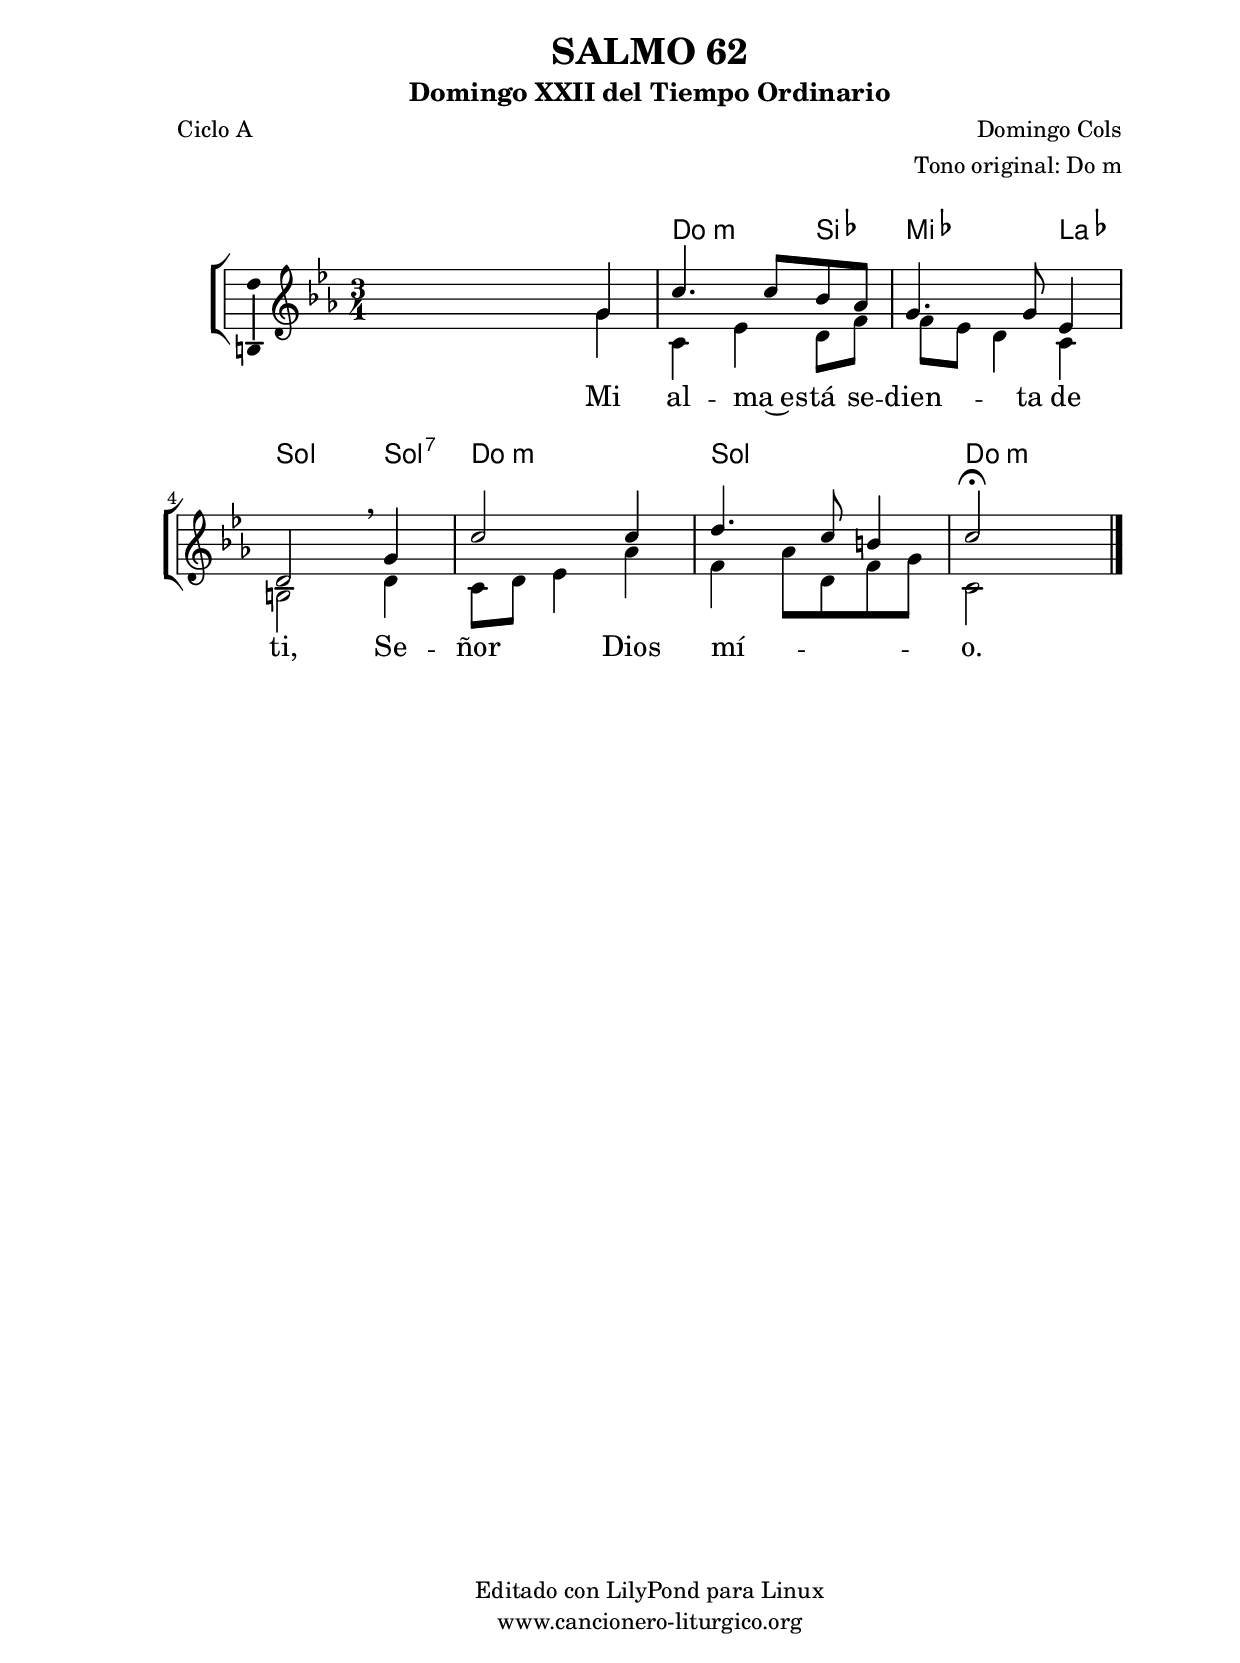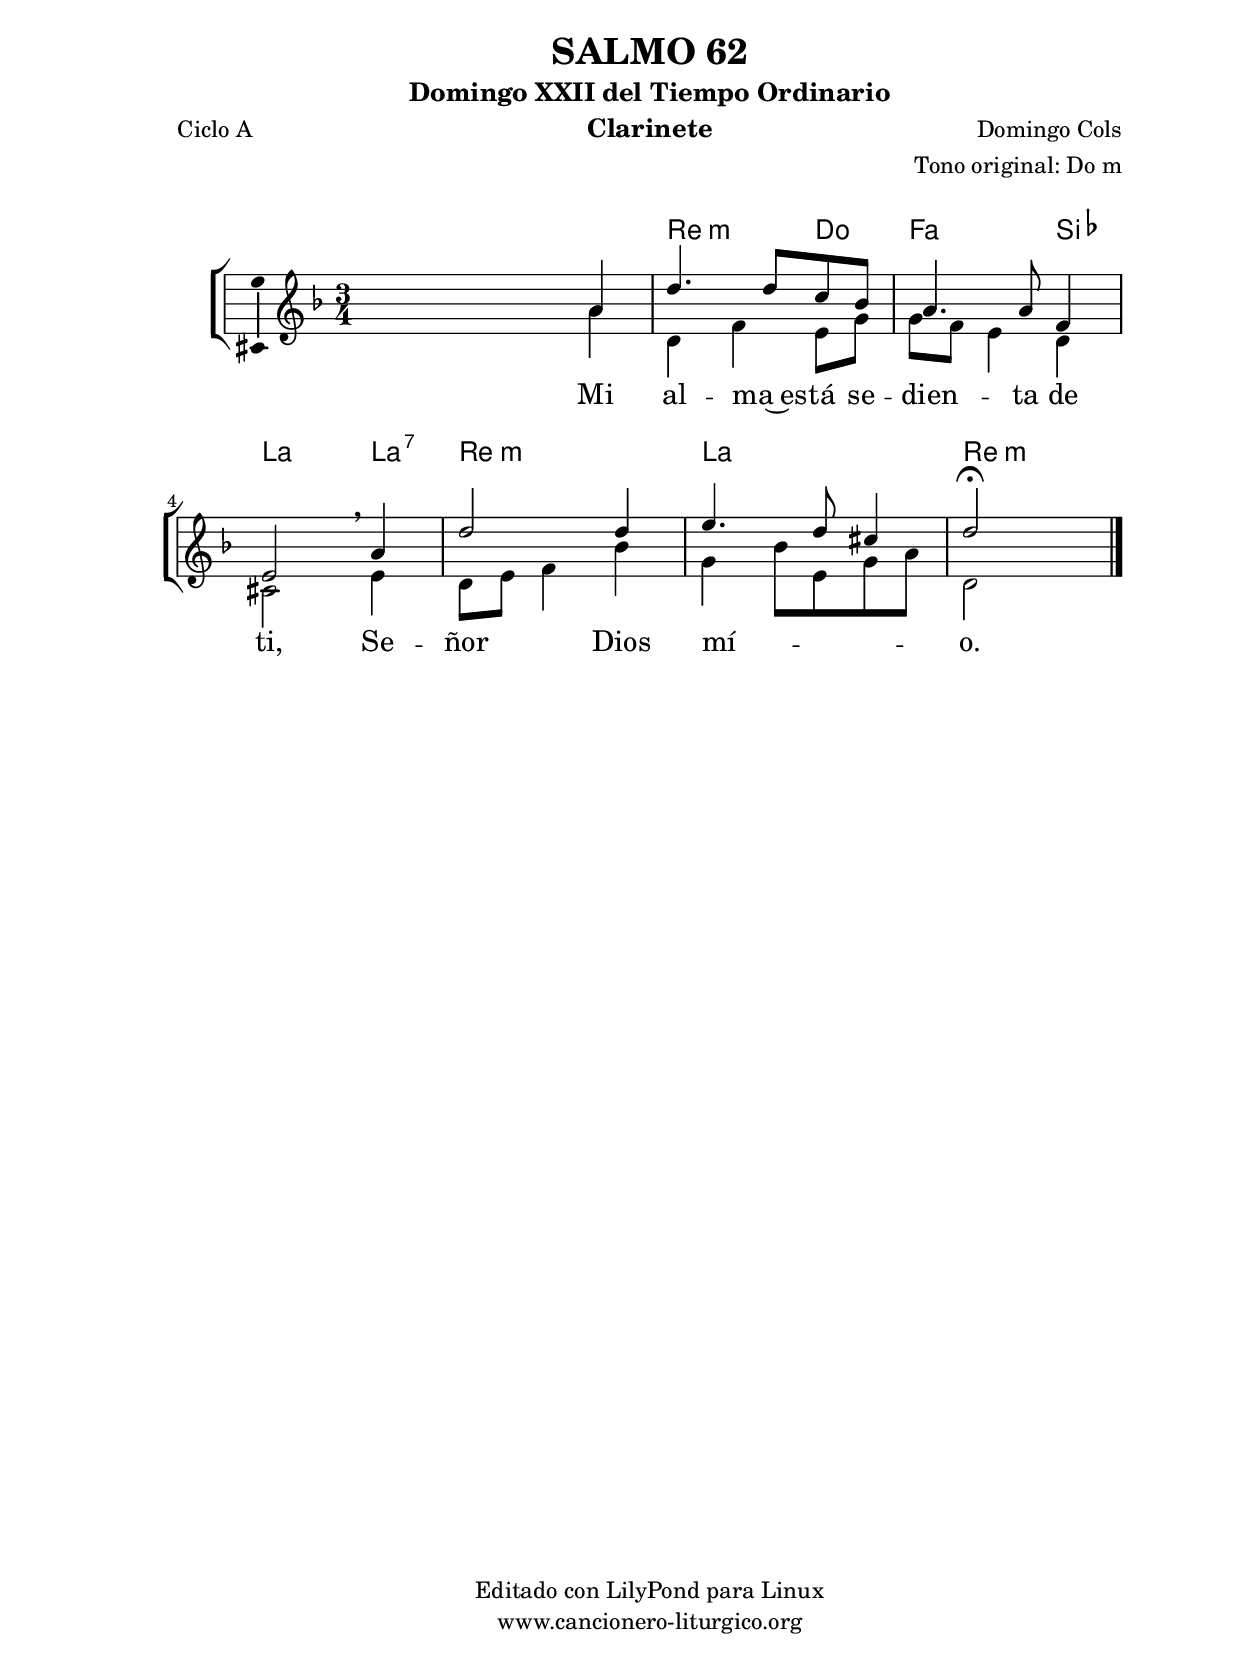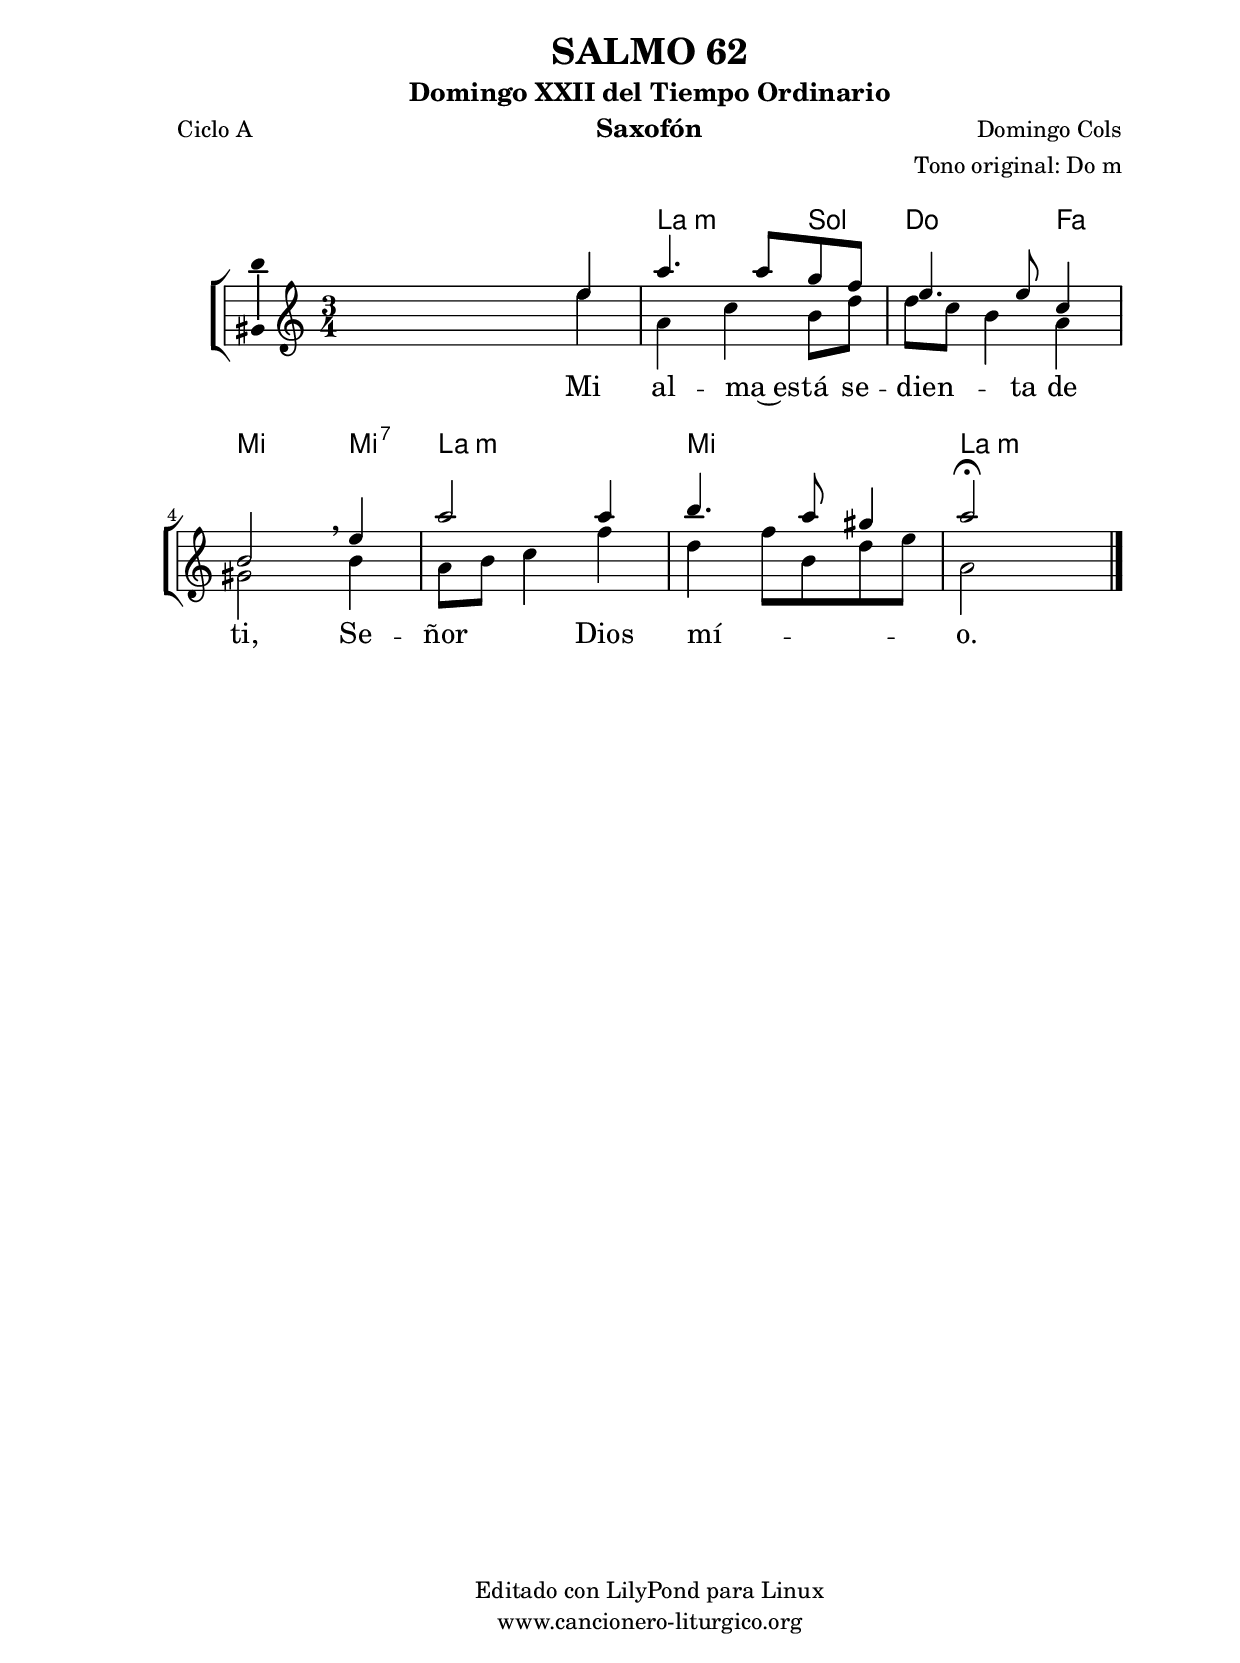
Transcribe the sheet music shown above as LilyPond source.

%
%para convertir .midi en .wav:
%timidity filename.midi -Ow -o finename.wav
%
%
%Para convertir de .wav a .mp3:
%lame -h -m j filename.wav
%
%
%para escuchar el midi:
%timidity nombrefichero.midi
%


%versión de lilypond para la que se ha escrito esta partitura:
\version "2.16.0"

	%Tamaño papel
	#(set-default-paper-size "a4")
	%Tamaño partitura
	#(set-global-staff-size 20)
	%No responde al pulsar sobre una nota
	#(ly:set-option 'point-and-click #f)

%parámetros del encabezamiento:
\header {
	title = "SALMO 62"
	subtitle = "Domingo XXII del Tiempo Ordinario"
	composer = "Domingo Cols"
	poet = "Ciclo A"
	meter = ""
	arranger = "Tono original: Do m"
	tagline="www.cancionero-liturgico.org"
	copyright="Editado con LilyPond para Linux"
	}

%parámetros asociados al papel:
\paper  {
	oddHeaderMarkup = \markup {\fill-line { \on-the-fly #not-first-page \fromproperty #'header:title \on-the-fly #not-first-page \fromproperty #'header:composer }}
	evenHeaderMarkup = \markup {\fill-line { \fromproperty #'header:composer \fromproperty #'header:title }}
	#(set-paper-size "a4")
	print-page-number = ##f
	first-page-number = 1
	print-first-page-number = ##f
%	head-separation = 3.0 \cm
	top-margin = 2.0 \cm
	bottom-margin = 0.5\cm
%%%	bottom-margin = -1.0\cm
	left-margin = 3.0 \cm
	line-width = 16.0 \cm 
	indent = 8\mm
	interscoreline = 2.\mm
	between-system-space = 15\mm
%	para que las partituras no llenen la hoja:
	ragged-bottom = ##t
%	idem para la última hoja:
	ragged-last-bottom = ##f
%	para que las partituras llenen el ancho del papel:
	ragged-last = ##f
	after-title-space = 2.5 \cm
%page-count=1
system-count=2

	%Flexible Vertical Spacing
%	markup-markup-spacing =
%	#'((basic-distance . 15) (minimum-distance . 15) (padding . 3))
	markup-system-spacing =
	#'((basic-distance . 15) (minimum-distance . 15) (padding . 3))
	system-system-spacing =
	#'((basic-distance . 15) (minimum-distance . 15) (padding . 3))
	score-system-spacing =
	#'((basic-distance . 15) (minimum-distance . 15) (padding . 5))
%	top-system-spacing = % header
%	#'((basic-distance . 8) (minimum-distance . 0) (padding . 3))
%	top-markup-spacing =
%	#'((basic-distance . 20) (minimum-distance . 20) (padding . 3))
	last-bottom-spacing = % footer
	#'((basic-distance . 5) (minimum-distance . 5) (padding . 3))
%	score-markup-spacing =
%	#'((basic-distance . 16) (minimum-distance . 13) (padding . 3))

	}


%parámetros que afectan a toda la partitura:
global =  {
	%clave de sol (G):
	\clef G
	%armadura:
%	\transpose d c
	\key c \minor
	\tempo 4=80
	\set Score.tempoHideNote = ##t
	}


acordes = {
	\italianChords
	\chordmode {
%	\transpose d c
{

s2.
c2:m bes4 ees2 aes4 g2 g4:7 c2.:m g c:m

	}
	}
}

melodia = 
%\transpose d c
	\relative c''{
	\time 3/4

<<
\new Voice = "arriba"
{
\voiceOne
s2 g4
c4. c8 bes aes
g4. g8 ees4
d2 \breathe g4
c2 c4
d4. c8 b4
c2 \fermata s4
}

\new Voice = "abajo"
{
\voiceTwo
s2 g4
c,4 ees d8 f
f8 ees d4 c
b2 d4
c8 d ees4 aes
f4 aes8 d, f g
c,2 s4
}
>>

	\bar "|."
	}


texto = \lyricmode {
Mi al -- ma~es -- tá se -- dien -- ta de ti,
Se -- ñor Dios mí -- _ _ o.
%%%%Mi al -- ma~es -- tá se -- dien -- _ ta de ti,
%%%%Se -- ñor __ _ _ Dios mí -- _ _ _ _ o.
	}


acordesStaff = \context ChordNames = acordesStaff <<
	\set chordChanges = ##t
	\acordes
	>>


vozStaff = \context Staff = vozStaff
\with {\consists "Ambitus_engraver"}
<<
%	\set Staff.instrumentName = ""
%	\set Staff.shortInstrumentName = ""
%	\set Staff.midiInstrument = #"clarinet"
%	\set Staff.midiInstrument = #"cello"
%	\set Staff.midiInstrument = #"flute"
	\set Staff.midiInstrument = #"electric guitar (jazz)"
%	\set Staff.midiInstrument = #"english horn"
%	\set Staff.midiInstrument = #"violin"
%	\set Staff.midiInstrument = #"glockenspiel"
	\set Staff.midiMinimumVolume = #0.7
	\set Staff.midiMaximumVolume = #0.9
	\global
	\melodia
	>>

textoStaff = \context Lyrics = textoStaff <<
	\lyricsto arriba \texto
%%%	\lyricsto abajo \texto
	>>

\book {
	\score {
		\context ChoirStaff {
			\override StaffGroup.SystemStartBracket #'collapse-height = #1
			\override Score.SystemStartBar #'collapse-height = #1
			<<
			\acordesStaff
			\vozStaff
			\textoStaff
			>>
			}
		\layout {
	    		\context {
				\Lyrics
				\override LyricText #'font-size = #2
				}
	   		 \context {
				\Score
				%fontSize = #3
				\override StaffSymbol #'staff-space = #(magstep +3)
				%\override Beam #'thickness = #0.55
				%\override SpacingSpanner #'spacing-increment = #1.0
				%\override Slur #'height-limit = #1.5
				}
			}
		}
	\score {
		\unfoldRepeats
		\context ChoirStaff {
			<<
			\acordesStaff
			\vozStaff
			>>
			}
		\midi {
	  		\context {
	  			\Score
				tempoWholesPerMinute = #(ly:make-moment 70 4)
				}
			}
		}
	}

%Partitura para clarinete
#(define output-suffix "C")
\book {
	\header{
		instrument = "Clarinete"
		}
	\score {
		\context ChoirStaff {
			\override StaffGroup.SystemStartBracket #'collapse-height = #1
			\override Score.SystemStartBar #'collapse-height = #1
\transpose c d
			<<
			\acordesStaff
			\vozStaff
			\textoStaff
			>>
			}
		\layout {
	    		\context {
				\Lyrics
				\override LyricText #'font-size = #2
				}
	   		 \context {
				\Score
				%fontSize = #3
				\override StaffSymbol #'staff-space = #(magstep +3)
				%\override Beam #'thickness = #0.55
				%\override SpacingSpanner #'spacing-increment = #1.0
				%\override Slur #'height-limit = #1.5
				}
			}
		}
	}

%Partitura para saxofón
#(define output-suffix "S")
\book {
	\header{
		instrument = "Saxofón"
		}
	\score {
		\context ChoirStaff {
			\override StaffGroup.SystemStartBracket #'collapse-height = #1
			\override Score.SystemStartBar #'collapse-height = #1
\transpose c a
			<<
			\acordesStaff
			\vozStaff
			\textoStaff
			>>
			}
		\layout {
	    		\context {
				\Lyrics
				\override LyricText #'font-size = #2
				}
	   		 \context {
				\Score
				%fontSize = #3
				\override StaffSymbol #'staff-space = #(magstep +3)
				%\override Beam #'thickness = #0.55
				%\override SpacingSpanner #'spacing-increment = #1.0
				%\override Slur #'height-limit = #1.5
				}
			}
		}
	}

